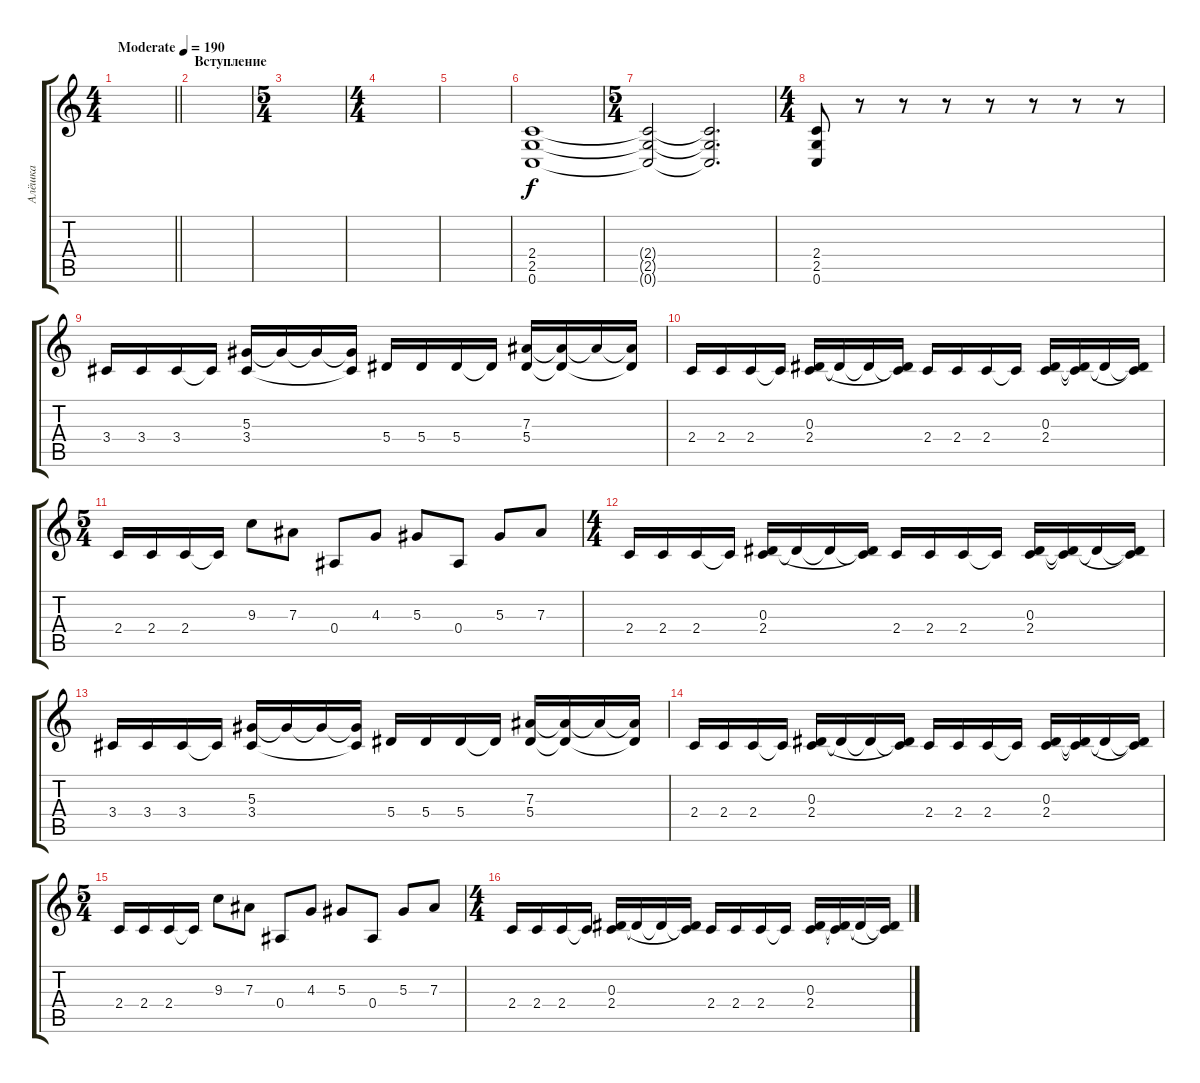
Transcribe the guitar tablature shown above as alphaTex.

\track ("Алёшка" "Алёшка") {instrument distortionguitar}
\staff {score tabs}
\tuning (C4 G3 Eb3 Bb2 F2 C2) {hide}
\ts (4 4)
\tempo (190 "Moderate")
\clef g2
\barLineRight lightlight
\ks c
|
\section ("" "Вступление")
|
\ts (5 4)
|
\ts (4 4)
|
|
(2.4 2.5 0.6).1 |
\ts (5 4)
(2.4{t} 2.5{t} 0.6{t}).2 (2.4{t} 2.5{t} 0.6{t}).2{d} |
\ts (4 4)
(2.4 2.5 0.6).8 r.8 r.8 r.8 r.8 r.8 r.8 r.8 |
3.4.16 3.4.16 3.4.16 3.4{t}.16 (5.3 3.4).16 5.3{t}.16 5.3{t}.16 (5.3{t} 3.4{t}).16 5.4.16 5.4.16 5.4.16 5.4{t}.16 (7.3 5.4).16 (7.3{t} 5.4{t}).16 7.3{t}.16 (7.3{t} 5.4{t}).16 |
2.4.16 2.4.16 2.4.16 2.4{t}.16 (0.3 2.4).16 0.3{t}.16 0.3{t}.16 (0.3{t} 2.4{t}).16 2.4.16 2.4.16 2.4.16 2.4{t}.16 (0.3 2.4).16 (0.3{t} 2.4{t}).16 0.3{t}.16 (0.3{t} 2.4{t}).16 |
\ts (5 4)
2.4.16 2.4.16 2.4.16 2.4{t}.16 9.3.8 7.3.8 0.4.8 4.3.8 5.3.8 0.4.8 5.3.8 7.3.8 |
\ts (4 4)
2.4.16 2.4.16 2.4.16 2.4{t}.16 (0.3 2.4).16 0.3{t}.16 0.3{t}.16 (0.3{t} 2.4{t}).16 2.4.16 2.4.16 2.4.16 2.4{t}.16 (0.3 2.4).16 (0.3{t} 2.4{t}).16 0.3{t}.16 (0.3{t} 2.4{t}).16 |
3.4.16 3.4.16 3.4.16 3.4{t}.16 (5.3 3.4).16 5.3{t}.16 5.3{t}.16 (5.3{t} 3.4{t}).16 5.4.16 5.4.16 5.4.16 5.4{t}.16 (7.3 5.4).16 (7.3{t} 5.4{t}).16 7.3{t}.16 (7.3{t} 5.4{t}).16 |
2.4.16 2.4.16 2.4.16 2.4{t}.16 (0.3 2.4).16 0.3{t}.16 0.3{t}.16 (0.3{t} 2.4{t}).16 2.4.16 2.4.16 2.4.16 2.4{t}.16 (0.3 2.4).16 (0.3{t} 2.4{t}).16 0.3{t}.16 (0.3{t} 2.4{t}).16 |
\ts (5 4)
2.4.16 2.4.16 2.4.16 2.4{t}.16 9.3.8 7.3.8 0.4.8 4.3.8 5.3.8 0.4.8 5.3.8 7.3.8 |
\ts (4 4)
2.4.16 2.4.16 2.4.16 2.4{t}.16 (0.3 2.4).16 0.3{t}.16 0.3{t}.16 (0.3{t} 2.4{t}).16 2.4.16 2.4.16 2.4.16 2.4{t}.16 (0.3 2.4).16 (0.3{t} 2.4{t}).16 0.3{t}.16 (0.3{t} 2.4{t}).16
